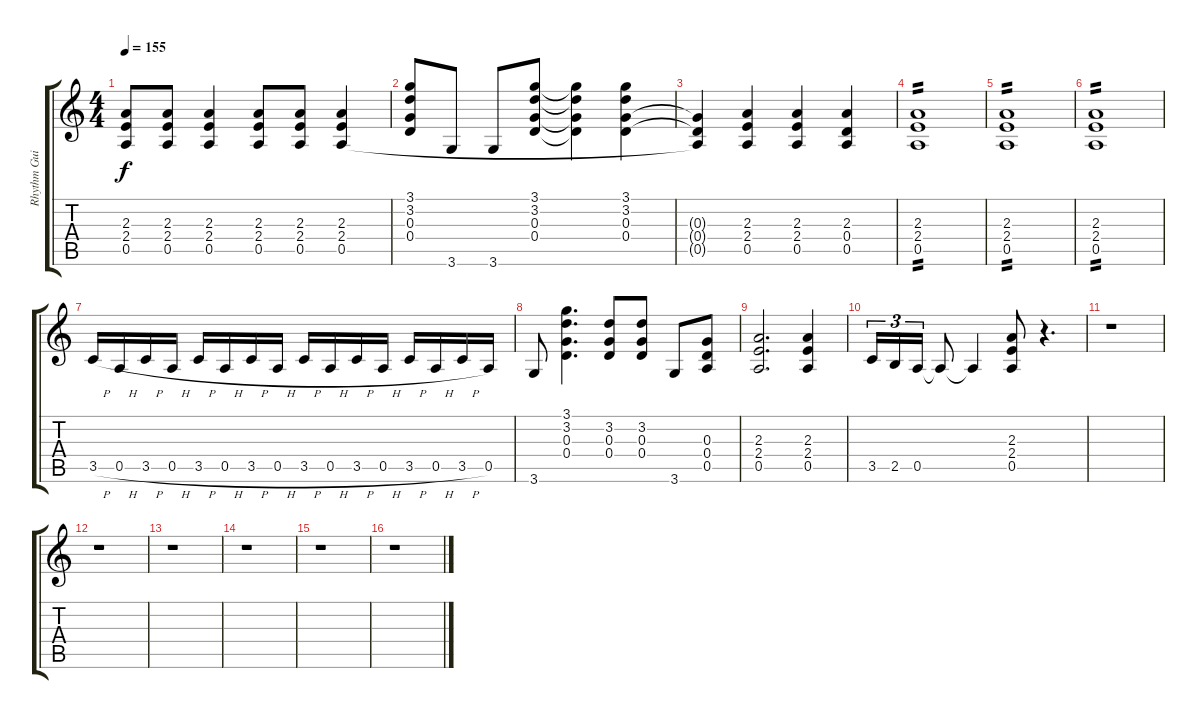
\track ("Rhythm Guitar" "Rhythm Gui") {instrument overdrivenguitar}
\staff {score tabs}
\tuning (E4 B3 G3 D3 A2 E2) {hide}
\ts (4 4)
\tempo 155
\clef g2
\ks c
(2.3 2.4 0.5).8{dy f} (2.3 2.4 0.5).8 (2.3 2.4 0.5).4 (2.3 2.4 0.5).8 (2.3 2.4 0.5).8 (2.3 2.4 0.5).4 |
(3.1 3.2 0.3 0.4).8 3.6.8 3.6.8 (3.1 3.2 0.3 0.4).8 (3.1{t} 3.2{t} 0.3{t} 0.4{t}).4 (3.1 3.2 0.3 0.4).4 |
(0.3{t} 0.4{t} 0.5{t}).4 (2.3 2.4 0.5).4 (2.3 2.4 0.5).4 (2.3 0.4 0.5).4 |
(2.3 2.4 0.5).1{tp 2} |
(2.3 2.4 0.5).1{tp 2} |
(2.3 2.4 0.5).1{tp 2} |
3.5{h}.16 0.5{h}.16 3.5{h}.16 0.5{h}.16 3.5{h}.16 0.5{h}.16 3.5{h}.16 0.5{h}.16 3.5{h}.16 0.5{h}.16 3.5{h}.16 0.5{h}.16 3.5{h}.16 0.5{h}.16 3.5{h}.16 0.5.16 |
3.6.8 (3.1 3.2 0.3 0.4).4{d} (3.2 0.3 0.4).8 (3.2 0.3 0.4).8 3.6.8 (0.3 0.4 0.5).8 |
(2.3 2.4 0.5).2{d} (2.3 2.4 0.5).4 |
3.5.16{tu (3 2)} 2.5.16{tu (3 2)} 0.5.16{tu (3 2)} 0.5{t}.8 0.5{t}.4 (2.3 2.4 0.5).8 r.4{d} |
r.1 |
r.1 |
r.1 |
r.1 |
r.1 |
r.1
